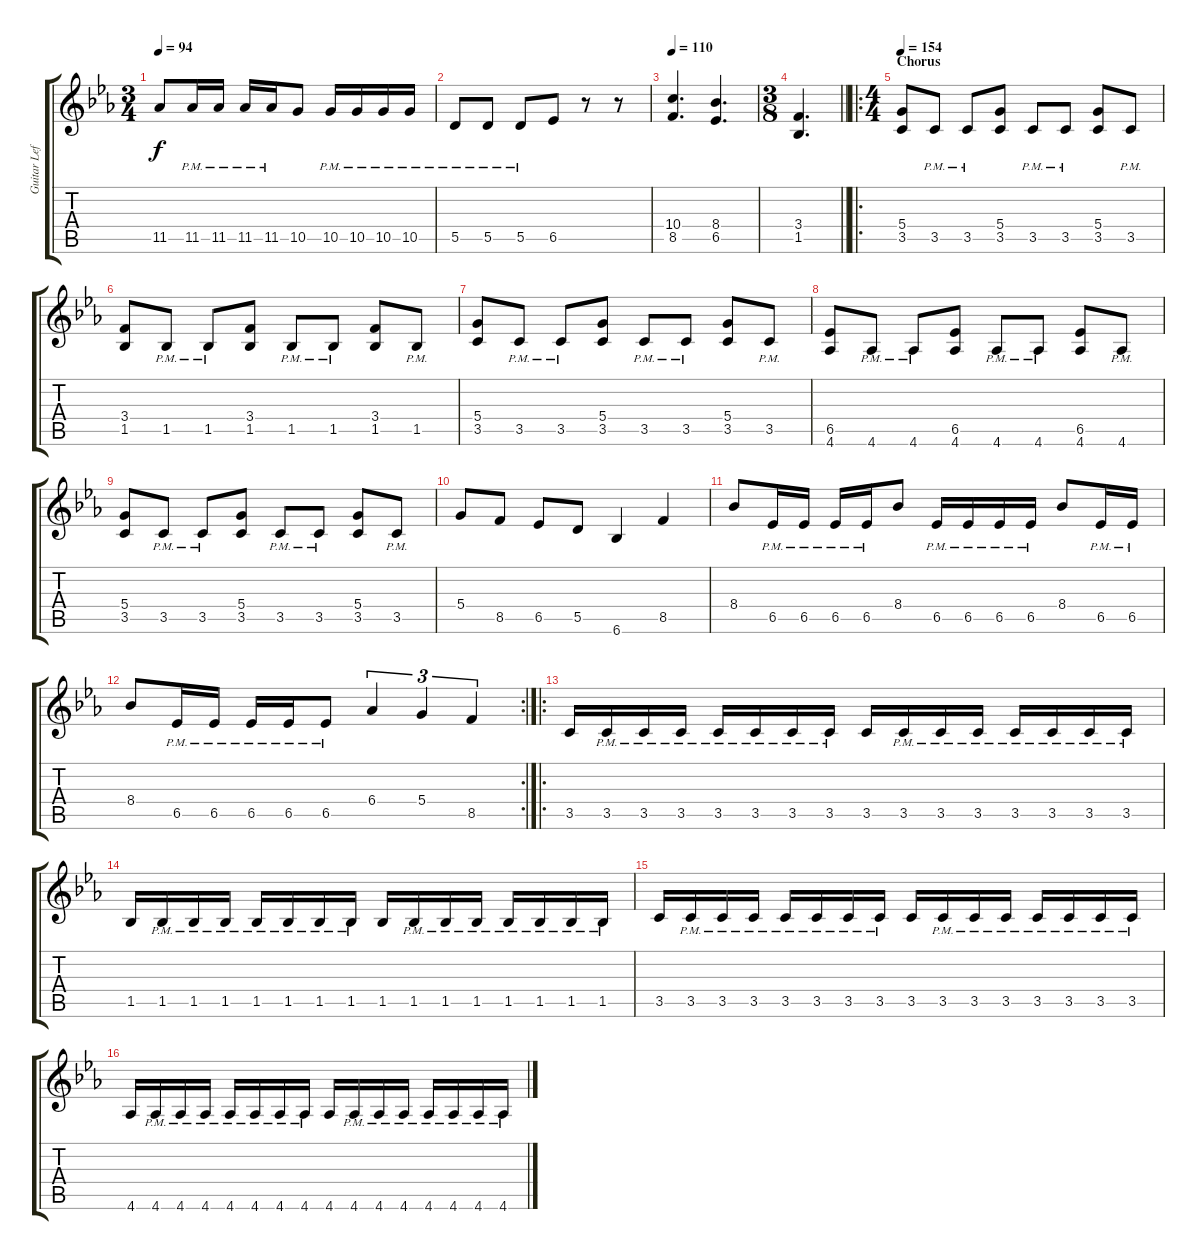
\track ("Guitar Left" "Guitar Lef") {instrument distortionguitar}
\staff {score tabs}
\tuning (E4 B3 G3 D3 A2 E2) {hide}
\ts (3 4)
\tempo 94
\clef g2
\ks cminor
11.5.8{dy f} 11.5{pm}.16 11.5{pm}.16 11.5{pm}.16 11.5{pm}.16 10.5.8 10.5{pm}.16 10.5{pm}.16 10.5{pm}.16 10.5{pm}.16 |
5.5{pm}.8 5.5{pm}.8 5.5{pm}.8 6.5.8 r.8 r.8 |
\tempo 110
(10.4 8.5).4{d} (8.4 6.5).4{d} |
\ts (3 8)
\barLineRight lightlight
(3.4 1.5).4{d} |
\ro
\ts (4 4)
\section ("" "Chorus")
\tempo 154
(5.4 3.5).8 3.5{pm}.8 3.5{pm}.8 (5.4 3.5).8 3.5{pm}.8 3.5{pm}.8 (5.4 3.5).8 3.5{pm}.8 |
(3.4 1.5).8 1.5{pm}.8 1.5{pm}.8 (3.4 1.5).8 1.5{pm}.8 1.5{pm}.8 (3.4 1.5).8 1.5{pm}.8 |
(5.4 3.5).8 3.5{pm}.8 3.5{pm}.8 (5.4 3.5).8 3.5{pm}.8 3.5{pm}.8 (5.4 3.5).8 3.5{pm}.8 |
(6.5 4.6).8 4.6{pm}.8 4.6{pm}.8 (6.5 4.6).8 4.6{pm}.8 4.6{pm}.8 (6.5 4.6).8 4.6{pm}.8 |
(5.4 3.5).8 3.5{pm}.8 3.5{pm}.8 (5.4 3.5).8 3.5{pm}.8 3.5{pm}.8 (5.4 3.5).8 3.5{pm}.8 |
5.4.8 8.5.8 6.5.8 5.5.8 6.6.4 8.5.4 |
8.4.8 6.5{pm}.16 6.5{pm}.16 6.5{pm}.16 6.5{pm}.16 8.4.8 6.5{pm}.16 6.5{pm}.16 6.5{pm}.16 6.5{pm}.16 8.4.8 6.5{pm}.16 6.5{pm}.16 |
\rc 2
8.4.8 6.5{pm}.16 6.5{pm}.16 6.5{pm}.16 6.5{pm}.16 6.5{pm}.8 6.4.4{tu (3 2)} 5.4.4{tu (3 2)} 8.5.4{tu (3 2)} |
\ro
3.5.16 3.5{pm}.16 3.5{pm}.16 3.5{pm}.16 3.5{pm}.16 3.5{pm}.16 3.5{pm}.16 3.5{pm}.16 3.5.16 3.5{pm}.16 3.5{pm}.16 3.5{pm}.16 3.5{pm}.16 3.5{pm}.16 3.5{pm}.16 3.5{pm}.16 |
1.5.16 1.5{pm}.16 1.5{pm}.16 1.5{pm}.16 1.5{pm}.16 1.5{pm}.16 1.5{pm}.16 1.5{pm}.16 1.5.16 1.5{pm}.16 1.5{pm}.16 1.5{pm}.16 1.5{pm}.16 1.5{pm}.16 1.5{pm}.16 1.5{pm}.16 |
3.5.16 3.5{pm}.16 3.5{pm}.16 3.5{pm}.16 3.5{pm}.16 3.5{pm}.16 3.5{pm}.16 3.5{pm}.16 3.5.16 3.5{pm}.16 3.5{pm}.16 3.5{pm}.16 3.5{pm}.16 3.5{pm}.16 3.5{pm}.16 3.5{pm}.16 |
4.6.16 4.6{pm}.16 4.6{pm}.16 4.6{pm}.16 4.6{pm}.16 4.6{pm}.16 4.6{pm}.16 4.6{pm}.16 4.6.16 4.6{pm}.16 4.6{pm}.16 4.6{pm}.16 4.6{pm}.16 4.6{pm}.16 4.6{pm}.16 4.6{pm}.16
